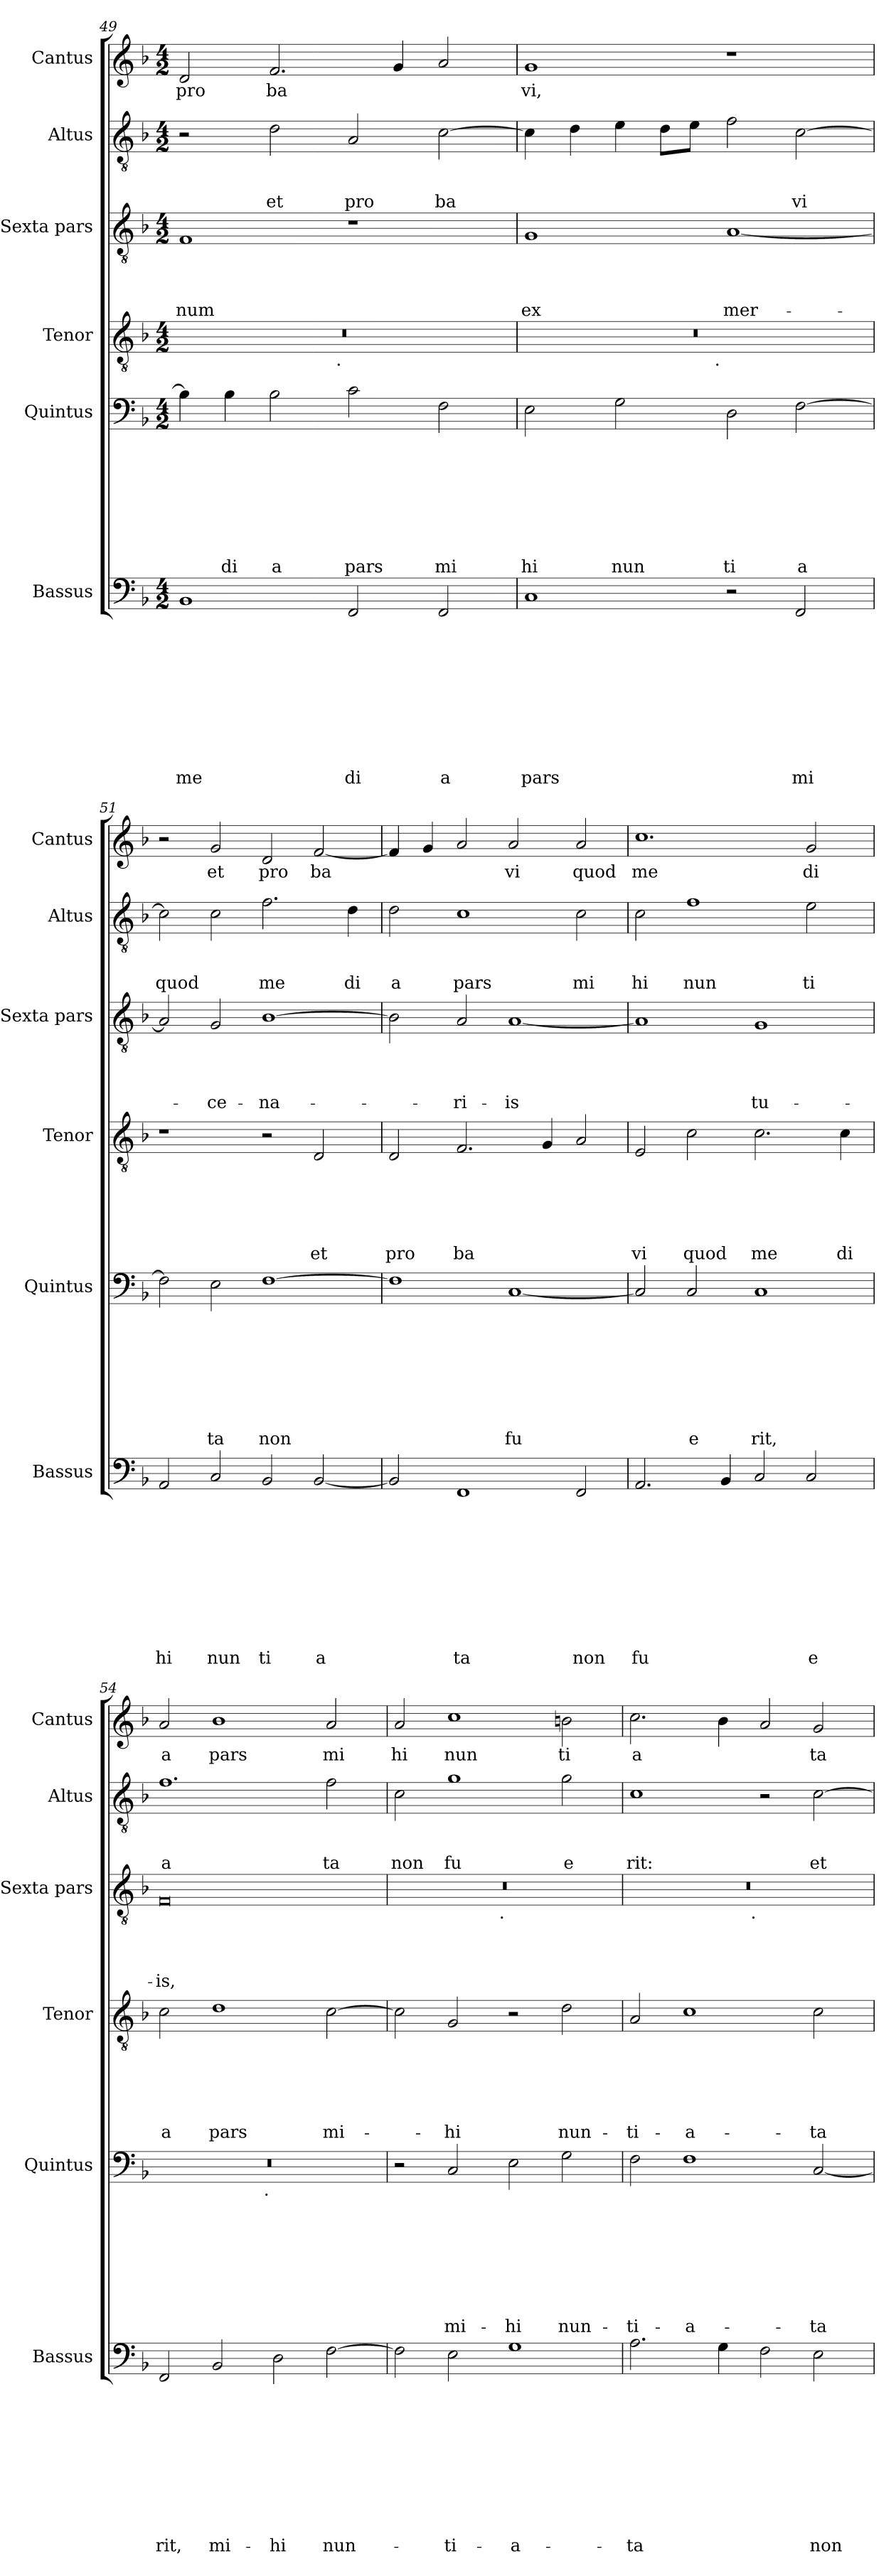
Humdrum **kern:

**kern	**text	**text	**text	**text	**text	**text	**text	**text	**text	**text	**kern	**text	**text	**text	**text	**text	**text	**text	**text	**kern	**text	**text	**text	**text	**text	**text	**kern	**text	**text	**text	**text	**kern	**text	**text	**text	**kern	**text
*part6	*part6	*part6	*part6	*part6	*part6	*part6	*part6	*part6	*part6	*part6	*part5	*part5	*part5	*part5	*part5	*part5	*part5	*part5	*part5	*part4	*part4	*part4	*part4	*part4	*part4	*part4	*part3	*part3	*part3	*part3	*part3	*part2	*part2	*part2	*part2	*part1	*part1
*staff6	*staff6	*staff6	*staff6	*staff6	*staff6	*staff6	*staff6	*staff6	*staff6	*staff6	*staff5	*staff5	*staff5	*staff5	*staff5	*staff5	*staff5	*staff5	*staff5	*staff4	*staff4	*staff4	*staff4	*staff4	*staff4	*staff4	*staff3	*staff3	*staff3	*staff3	*staff3	*staff2	*staff2	*staff2	*staff2	*staff1	*staff1
*I"Bassus	*	*	*	*	*	*	*	*	*	*	*I"Quintus	*	*	*	*	*	*	*	*	*I"Tenor	*	*	*	*	*	*	*I"Sexta pars	*	*	*	*	*I"Altus	*	*	*	*I"Cantus	*
*I'Bassus	*	*	*	*	*	*	*	*	*	*	*I'Quintus	*	*	*	*	*	*	*	*	*I'Tenor	*	*	*	*	*	*	*I'Sexta pars	*	*	*	*	*I'Altus	*	*	*	*I'Cantus	*
*clefF4	*	*	*	*	*	*	*	*	*	*	*clefF4	*	*	*	*	*	*	*	*	*clefGv2	*	*	*	*	*	*	*clefGv2	*	*	*	*	*clefGv2	*	*	*	*clefG2	*
*k[b-]	*	*	*	*	*	*	*	*	*	*	*k[b-]	*	*	*	*	*	*	*	*	*k[b-]	*	*	*	*	*	*	*k[b-]	*	*	*	*	*k[b-]	*	*	*	*k[b-]	*
*F:	*	*	*	*	*	*	*	*	*	*	*F:	*	*	*	*	*	*	*	*	*F:	*	*	*	*	*	*	*F:	*	*	*	*	*F:	*	*	*	*F:	*
*M4/2	*	*	*	*	*	*	*	*	*	*	*M4/2	*	*	*	*	*	*	*	*	*M4/2	*	*	*	*	*	*	*M4/2	*	*	*	*	*M4/2	*	*	*	*M4/2	*
=49	=49	=49	=49	=49	=49	=49	=49	=49	=49	=49	=49	=49	=49	=49	=49	=49	=49	=49	=49	=49	=49	=49	=49	=49	=49	=49	=49	=49	=49	=49	=49	=49	=49	=49	=49	=49	=49
!	!	!	!	!	!	!	!	!	!	!LO:LY:b	!	!	!	!	!	!	!	!	!	!	!	!	!	!	!	!	!	!	!	!	!LO:LY:b	!	!	!	!	!	!LO:LY:b
*	*	*	*	*	*	*	*	*	*	*	*	*	*	*	*	*	*	*	*	*^	*	*	*	*	*	*	*	*	*	*	*	*	*	*	*	*	*
1BB-	.	.	.	.	.	.	.	.	.	me	4B-\]	.	.	.	.	.	.	.	.	0r	2ryy	.	.	.	.	.	.	1F	.	.	.	-num	2r	.	.	.	2d/	pro
!	!	!	!	!	!	!	!	!	!	!	!	!	!	!	!	!	!	!	!LO:LY:b	!	!	!	!	!	!	!	!	!	!	!	!	!	!	!	!	!	!	!
.	.	.	.	.	.	.	.	.	.	.	4B-\	.	.	.	.	.	.	.	di	.	.	.	.	.	.	.	.	.	.	.	.	.	.	.	.	.	.	.
!	!	!	!	!	!	!	!	!	!	!	!	!	!	!	!	!	!	!	!LO:LY:b	!	!	!	!	!	!	!	!	!	!	!	!	!	!	!	!	!LO:LY:b	!	!LO:LY:b
.	.	.	.	.	.	.	.	.	.	.	2B-\	.	.	.	.	.	.	.	a	.	4...ryy	.	.	.	.	.	.	.	.	.	.	.	2d\	.	.	et	2.f/	ba
!	!	!	!	!	!	!	!	!	!	!	!	!	!	!	!	!	!	!	!	!	!LO:TX:b:t=.	!	!	!	!	!	!	!	!	!	!	!	!	!	!	!	!	!
.	.	.	.	.	.	.	.	.	.	.	.	.	.	.	.	.	.	.	.	.	1ryy	.	.	.	.	.	.	.	.	.	.	.	.	.	.	.	.	.
!	!	!	!	!	!	!	!	!	!	!LO:LY:b	!	!	!	!	!	!	!	!	!LO:LY:b	!	!	!	!	!	!	!	!	!	!	!	!	!	!	!	!	!LO:LY:b	!	!
2FF/	.	.	.	.	.	.	.	.	.	di	2c\	.	.	.	.	.	.	.	pars	.	.	.	.	.	.	.	.	1r	.	.	.	.	2A/	.	.	pro	.	.
.	.	.	.	.	.	.	.	.	.	.	.	.	.	.	.	.	.	.	.	.	.	.	.	.	.	.	.	.	.	.	.	.	.	.	.	.	4g/	.
!	!	!	!	!	!	!	!	!	!	!LO:LY:b	!	!	!	!	!	!	!	!	!LO:LY:b	!	!	!	!	!	!	!	!	!	!	!	!	!	!	!	!	!LO:LY:b	!	!
2FF/	.	.	.	.	.	.	.	.	.	a	2F\	.	.	.	.	.	.	.	mi	.	.	.	.	.	.	.	.	.	.	.	.	.	[>2c\	.	.	ba	2a/	.
.	.	.	.	.	.	.	.	.	.	.	.	.	.	.	.	.	.	.	.	.	32ryy	.	.	.	.	.	.	.	.	.	.	.	.	.	.	.	.	.
=50	=50	=50	=50	=50	=50	=50	=50	=50	=50	=50	=50	=50	=50	=50	=50	=50	=50	=50	=50	=50	=50	=50	=50	=50	=50	=50	=50	=50	=50	=50	=50	=50	=50	=50	=50	=50	=50	=50
!	!	!	!	!	!	!	!	!	!	!LO:LY:b	!	!	!	!	!	!	!	!	!LO:LY:b	!	!	!	!	!	!	!	!	!	!	!	!	!LO:LY:b	!	!	!	!	!	!LO:LY:b
1C	.	.	.	.	.	.	.	.	.	pars	2E\	.	.	.	.	.	.	.	hi	0r	2ryy	.	.	.	.	.	.	1G	.	.	.	ex	4c\]	.	.	.	1g	vi,
.	.	.	.	.	.	.	.	.	.	.	.	.	.	.	.	.	.	.	.	.	.	.	.	.	.	.	.	.	.	.	.	.	4d\	.	.	.	.	.
!	!	!	!	!	!	!	!	!	!	!	!	!	!	!	!	!	!	!	!LO:LY:b	!	!	!	!	!	!	!	!	!	!	!	!	!	!	!	!	!	!	!
.	.	.	.	.	.	.	.	.	.	.	2G\	.	.	.	.	.	.	.	nun	.	4...ryy	.	.	.	.	.	.	.	.	.	.	.	4e\	.	.	.	.	.
.	.	.	.	.	.	.	.	.	.	.	.	.	.	.	.	.	.	.	.	.	.	.	.	.	.	.	.	.	.	.	.	.	8d\L	.	.	.	.	.
.	.	.	.	.	.	.	.	.	.	.	.	.	.	.	.	.	.	.	.	.	.	.	.	.	.	.	.	.	.	.	.	.	8e\J	.	.	.	.	.
!	!	!	!	!	!	!	!	!	!	!	!	!	!	!	!	!	!	!	!	!	!LO:TX:b:t=.	!	!	!	!	!	!	!	!	!	!	!	!	!	!	!	!	!
.	.	.	.	.	.	.	.	.	.	.	.	.	.	.	.	.	.	.	.	.	1ryy	.	.	.	.	.	.	.	.	.	.	.	.	.	.	.	.	.
!	!	!	!	!	!	!	!	!	!	!	!	!	!	!	!	!	!	!	!LO:LY:b	!	!	!	!	!	!	!	!	!	!	!	!	!LO:LY:b	!	!	!	!	!	!
2r	.	.	.	.	.	.	.	.	.	.	2D\	.	.	.	.	.	.	.	ti	.	.	.	.	.	.	.	.	[<1A	.	.	.	mer-	2f\	.	.	.	1r	.
!	!	!	!	!	!	!	!	!	!	!LO:LY:b	!	!	!	!	!	!	!	!	!LO:LY:b	!	!	!	!	!	!	!	!	!	!	!	!	!	!	!	!	!LO:LY:b	!	!
2FF/	.	.	.	.	.	.	.	.	.	mi	[>2F\	.	.	.	.	.	.	.	a	.	.	.	.	.	.	.	.	.	.	.	.	.	[>2c\	.	.	vi	.	.
.	.	.	.	.	.	.	.	.	.	.	.	.	.	.	.	.	.	.	.	.	32ryy	.	.	.	.	.	.	.	.	.	.	.	.	.	.	.	.	.
=51	=51	=51	=51	=51	=51	=51	=51	=51	=51	=51	=51	=51	=51	=51	=51	=51	=51	=51	=51	=51	=51	=51	=51	=51	=51	=51	=51	=51	=51	=51	=51	=51	=51	=51	=51	=51	=51	=51
!	!	!	!	!	!	!	!	!	!	!LO:LY:b	!	!	!	!	!	!	!	!	!	!	!	!	!	!	!	!	!	!	!	!	!	!	!	!	!	!LO:LY:b	!	!
*	*	*	*	*	*	*	*	*	*	*	*	*	*	*	*	*	*	*	*	*v	*v	*	*	*	*	*	*	*	*	*	*	*	*	*	*	*	*	*
2AA/	.	.	.	.	.	.	.	.	.	hi	2F\]	.	.	.	.	.	.	.	.	1r	.	.	.	.	.	.	2A/]	.	.	.	.	2c\]	.	.	quod	2r	.
!	!	!	!	!	!	!	!	!	!	!LO:LY:b	!	!	!	!	!	!	!	!	!LO:LY:b	!	!	!	!	!	!	!	!	!	!	!	!LO:LY:b	!	!	!	!	!	!LO:LY:b
2C/	.	.	.	.	.	.	.	.	.	nun	2E\	.	.	.	.	.	.	.	ta	.	.	.	.	.	.	.	2G/	.	.	.	-ce-	2c\	.	.	.	2g/	et
!	!	!	!	!	!	!	!	!	!	!LO:LY:b	!	!	!	!	!	!	!	!	!LO:LY:b	!	!	!	!	!	!	!	!	!	!	!	!LO:LY:b	!	!	!	!LO:LY:b	!	!LO:LY:b
2BB-/	.	.	.	.	.	.	.	.	.	ti	[>1F	.	.	.	.	.	.	.	non	2r	.	.	.	.	.	.	[>1B-	.	.	.	-na-	2.f\	.	.	me	2d/	pro
!	!	!	!	!	!	!	!	!	!	!LO:LY:b	!	!	!	!	!	!	!	!	!	!	!	!	!	!	!	!LO:LY:b	!	!	!	!	!	!	!	!	!	!	!LO:LY:b
[<2BB-/	.	.	.	.	.	.	.	.	.	a	.	.	.	.	.	.	.	.	.	2D/	.	.	.	.	.	et	.	.	.	.	.	.	.	.	.	[<2f/	ba
!	!	!	!	!	!	!	!	!	!	!	!	!	!	!	!	!	!	!	!	!	!	!	!	!	!	!	!	!	!	!	!	!	!	!	!LO:LY:b	!	!
.	.	.	.	.	.	.	.	.	.	.	.	.	.	.	.	.	.	.	.	.	.	.	.	.	.	.	.	.	.	.	.	4d\	.	.	di	.	.
=52	=52	=52	=52	=52	=52	=52	=52	=52	=52	=52	=52	=52	=52	=52	=52	=52	=52	=52	=52	=52	=52	=52	=52	=52	=52	=52	=52	=52	=52	=52	=52	=52	=52	=52	=52	=52	=52
!	!	!	!	!	!	!	!	!	!	!	!	!	!	!	!	!	!	!	!	!	!	!	!	!	!	!LO:LY:b	!	!	!	!	!	!	!	!	!LO:LY:b	!	!
2BB-/]	.	.	.	.	.	.	.	.	.	.	1F]	.	.	.	.	.	.	.	.	2D/	.	.	.	.	.	pro	2B-\]	.	.	.	.	2d\	.	.	a	4f/]	.
.	.	.	.	.	.	.	.	.	.	.	.	.	.	.	.	.	.	.	.	.	.	.	.	.	.	.	.	.	.	.	.	.	.	.	.	4g/	.
!	!	!	!	!	!	!	!	!	!	!LO:LY:b	!	!	!	!	!	!	!	!	!	!	!	!	!	!	!	!LO:LY:b	!	!	!	!	!LO:LY:b	!	!	!	!LO:LY:b	!	!
1FF	.	.	.	.	.	.	.	.	.	ta	.	.	.	.	.	.	.	.	.	2.F/	.	.	.	.	.	ba	2A/	.	.	.	-ri-	1c	.	.	pars	2a/	.
!	!	!	!	!	!	!	!	!	!	!	!	!	!	!	!	!	!	!	!LO:LY:b	!	!	!	!	!	!	!	!	!	!	!	!LO:LY:b	!	!	!	!	!	!LO:LY:b
.	.	.	.	.	.	.	.	.	.	.	[<1C	.	.	.	.	.	.	.	fu	.	.	.	.	.	.	.	[<1A	.	.	.	-is	.	.	.	.	2a/	vi
.	.	.	.	.	.	.	.	.	.	.	.	.	.	.	.	.	.	.	.	4G/	.	.	.	.	.	.	.	.	.	.	.	.	.	.	.	.	.
!	!	!	!	!	!	!	!	!	!	!LO:LY:b	!	!	!	!	!	!	!	!	!	!	!	!	!	!	!	!	!	!	!	!	!	!	!	!	!LO:LY:b	!	!LO:LY:b
2FF/	.	.	.	.	.	.	.	.	.	non	.	.	.	.	.	.	.	.	.	2A/	.	.	.	.	.	.	.	.	.	.	.	2c\	.	.	mi	2a/	quod
=53	=53	=53	=53	=53	=53	=53	=53	=53	=53	=53	=53	=53	=53	=53	=53	=53	=53	=53	=53	=53	=53	=53	=53	=53	=53	=53	=53	=53	=53	=53	=53	=53	=53	=53	=53	=53	=53
!	!	!	!	!	!	!	!	!	!	!LO:LY:b	!	!	!	!	!	!	!	!	!	!	!	!	!	!	!	!LO:LY:b	!	!	!	!	!	!	!	!	!LO:LY:b	!	!LO:LY:b
2.AA/	.	.	.	.	.	.	.	.	.	fu	2C/]	.	.	.	.	.	.	.	.	2E/	.	.	.	.	.	vi	1A]	.	.	.	.	2c\	.	.	hi	1.cc	me
!	!	!	!	!	!	!	!	!	!	!	!	!	!	!	!	!	!	!	!LO:LY:b	!	!	!	!	!	!	!LO:LY:b	!	!	!	!	!	!	!	!	!LO:LY:b	!	!
.	.	.	.	.	.	.	.	.	.	.	2C/	.	.	.	.	.	.	.	e	2c\	.	.	.	.	.	quod	.	.	.	.	.	1f	.	.	nun	.	.
4BB-/	.	.	.	.	.	.	.	.	.	.	.	.	.	.	.	.	.	.	.	.	.	.	.	.	.	.	.	.	.	.	.	.	.	.	.	.	.
!	!	!	!	!	!	!	!	!	!	!	!	!	!	!	!	!	!	!	!LO:LY:b	!	!	!	!	!	!	!LO:LY:b	!	!	!	!	!LO:LY:b	!	!	!	!	!	!
2C/	.	.	.	.	.	.	.	.	.	.	1C	.	.	.	.	.	.	.	rit,	2.c\	.	.	.	.	.	me	1G	.	.	.	tu-	.	.	.	.	.	.
!	!	!	!	!	!	!	!	!	!	!LO:LY:b	!	!	!	!	!	!	!	!	!	!	!	!	!	!	!	!	!	!	!	!	!	!	!	!	!LO:LY:b	!	!LO:LY:b
2C/	.	.	.	.	.	.	.	.	.	e	.	.	.	.	.	.	.	.	.	.	.	.	.	.	.	.	.	.	.	.	.	2e\	.	.	ti	2g/	di
!	!	!	!	!	!	!	!	!	!	!	!	!	!	!	!	!	!	!	!	!	!	!	!	!	!	!LO:LY:b	!	!	!	!	!	!	!	!	!	!	!
.	.	.	.	.	.	.	.	.	.	.	.	.	.	.	.	.	.	.	.	4c\	.	.	.	.	.	di	.	.	.	.	.	.	.	.	.	.	.
!!LO:PB:g=z
=54	=54	=54	=54	=54	=54	=54	=54	=54	=54	=54	=54	=54	=54	=54	=54	=54	=54	=54	=54	=54	=54	=54	=54	=54	=54	=54	=54	=54	=54	=54	=54	=54	=54	=54	=54	=54	=54
!	!	!	!	!	!	!	!	!	!	!LO:LY:b	!	!	!	!	!	!	!	!	!	!	!	!	!	!	!	!LO:LY:b	!	!	!	!	!LO:LY:b	!	!	!	!LO:LY:b	!	!LO:LY:b
*	*	*	*	*	*	*	*	*	*	*	*^	*	*	*	*	*	*	*	*	*	*	*	*	*	*	*	*	*	*	*	*	*	*	*	*	*	*
2FF/	.	.	.	.	.	.	.	.	.	rit,	0r	2ryy	.	.	.	.	.	.	.	.	2c\	.	.	.	.	.	a	0F	.	.	.	-is,	1.f	.	.	a	2a/	a
!	!	!	!	!	!	!	!	!	!	!LO:LY:b	!	!	!	!	!	!	!	!	!	!	!	!	!	!	!	!	!LO:LY:b	!	!	!	!	!	!	!	!	!	!	!LO:LY:b
2BB-/	.	.	.	.	.	.	.	.	.	mi-	.	4...ryy	.	.	.	.	.	.	.	.	1d	.	.	.	.	.	pars	.	.	.	.	.	.	.	.	.	1b-	pars
!	!	!	!	!	!	!	!	!	!	!	!	!LO:TX:b:t=.	!	!	!	!	!	!	!	!	!	!	!	!	!	!	!	!	!	!	!	!	!	!	!	!	!	!
.	.	.	.	.	.	.	.	.	.	.	.	1ryy	.	.	.	.	.	.	.	.	.	.	.	.	.	.	.	.	.	.	.	.	.	.	.	.	.	.
!	!	!	!	!	!	!	!	!	!	!LO:LY:b	!	!	!	!	!	!	!	!	!	!	!	!	!	!	!	!	!	!	!	!	!	!	!	!	!	!	!	!
2D\	.	.	.	.	.	.	.	.	.	-hi	.	.	.	.	.	.	.	.	.	.	.	.	.	.	.	.	.	.	.	.	.	.	.	.	.	.	.	.
!	!	!	!	!	!	!	!	!	!	!LO:LY:b	!	!	!	!	!	!	!	!	!	!	!	!	!	!	!	!	!LO:LY:b	!	!	!	!	!	!	!	!	!LO:LY:b	!	!LO:LY:b
[>2F\	.	.	.	.	.	.	.	.	.	nun-	.	.	.	.	.	.	.	.	.	.	[>2c\	.	.	.	.	.	mi-	.	.	.	.	.	2f\	.	.	ta	2a/	mi
.	.	.	.	.	.	.	.	.	.	.	.	32ryy	.	.	.	.	.	.	.	.	.	.	.	.	.	.	.	.	.	.	.	.	.	.	.	.	.	.
=55	=55	=55	=55	=55	=55	=55	=55	=55	=55	=55	=55	=55	=55	=55	=55	=55	=55	=55	=55	=55	=55	=55	=55	=55	=55	=55	=55	=55	=55	=55	=55	=55	=55	=55	=55	=55	=55	=55
!	!	!	!	!	!	!	!	!	!	!	!	!	!	!	!	!	!	!	!	!	!	!	!	!	!	!	!	!	!	!	!	!	!	!	!	!LO:LY:b	!	!LO:LY:b
*	*	*	*	*	*	*	*	*	*	*	*v	*v	*	*	*	*	*	*	*	*	*	*	*	*	*	*	*	*^	*	*	*	*	*	*	*	*	*	*
2F\]	.	.	.	.	.	.	.	.	.	.	2r	.	.	.	.	.	.	.	.	2c\]	.	.	.	.	.	.	0r	2ryy	.	.	.	.	2c\	.	.	non	2a/	hi
!	!	!	!	!	!	!	!	!	!	!LO:LY:b	!	!	!	!	!	!	!	!	!LO:LY:b	!	!	!	!	!	!	!LO:LY:b	!	!	!	!	!	!	!	!	!	!LO:LY:b	!	!LO:LY:b
2E\	.	.	.	.	.	.	.	.	.	-ti-	2C/	.	.	.	.	.	.	.	mi-	2G/	.	.	.	.	.	-hi	.	4...ryy	.	.	.	.	1g	.	.	fu	1cc	nun
!	!	!	!	!	!	!	!	!	!	!	!	!	!	!	!	!	!	!	!	!	!	!	!	!	!	!	!	!LO:TX:b:t=.	!	!	!	!	!	!	!	!	!	!
.	.	.	.	.	.	.	.	.	.	.	.	.	.	.	.	.	.	.	.	.	.	.	.	.	.	.	.	1ryy	.	.	.	.	.	.	.	.	.	.
!	!	!	!	!	!	!	!	!	!	!LO:LY:b	!	!	!	!	!	!	!	!	!LO:LY:b	!	!	!	!	!	!	!	!	!	!	!	!	!	!	!	!	!	!	!
1G	.	.	.	.	.	.	.	.	.	-a-	2E\	.	.	.	.	.	.	.	-hi	2r	.	.	.	.	.	.	.	.	.	.	.	.	.	.	.	.	.	.
!	!	!	!	!	!	!	!	!	!	!	!	!	!	!	!	!	!	!	!LO:LY:b	!	!	!	!	!	!	!LO:LY:b	!	!	!	!	!	!	!	!	!	!LO:LY:b	!	!LO:LY:b
.	.	.	.	.	.	.	.	.	.	.	2G\	.	.	.	.	.	.	.	nun-	2d\	.	.	.	.	.	nun-	.	.	.	.	.	.	2g\	.	.	e	2b\	ti
.	.	.	.	.	.	.	.	.	.	.	.	.	.	.	.	.	.	.	.	.	.	.	.	.	.	.	.	32ryy	.	.	.	.	.	.	.	.	.	.
=56	=56	=56	=56	=56	=56	=56	=56	=56	=56	=56	=56	=56	=56	=56	=56	=56	=56	=56	=56	=56	=56	=56	=56	=56	=56	=56	=56	=56	=56	=56	=56	=56	=56	=56	=56	=56	=56	=56
!	!	!	!	!	!	!	!	!	!	!LO:LY:b	!	!	!	!	!	!	!	!	!LO:LY:b	!	!	!	!	!	!	!LO:LY:b	!	!	!	!	!	!	!	!	!	!LO:LY:b	!	!LO:LY:b
2.A\	.	.	.	.	.	.	.	.	.	-ta	2F\	.	.	.	.	.	.	.	-ti-	2A/	.	.	.	.	.	-ti-	0r	2ryy	.	.	.	.	1c	.	.	rit:	2.cc\	a
!	!	!	!	!	!	!	!	!	!	!	!	!	!	!	!	!	!	!	!LO:LY:b	!	!	!	!	!	!	!LO:LY:b	!	!	!	!	!	!	!	!	!	!	!	!
.	.	.	.	.	.	.	.	.	.	.	1F	.	.	.	.	.	.	.	-a-	1c	.	.	.	.	.	-a-	.	4...ryy	.	.	.	.	.	.	.	.	.	.
4G\	.	.	.	.	.	.	.	.	.	.	.	.	.	.	.	.	.	.	.	.	.	.	.	.	.	.	.	.	.	.	.	.	.	.	.	.	4b-\	.
!	!	!	!	!	!	!	!	!	!	!	!	!	!	!	!	!	!	!	!	!	!	!	!	!	!	!	!	!LO:TX:b:t=.	!	!	!	!	!	!	!	!	!	!
.	.	.	.	.	.	.	.	.	.	.	.	.	.	.	.	.	.	.	.	.	.	.	.	.	.	.	.	1ryy	.	.	.	.	.	.	.	.	.	.
2F\	.	.	.	.	.	.	.	.	.	.	.	.	.	.	.	.	.	.	.	.	.	.	.	.	.	.	.	.	.	.	.	.	2r	.	.	.	2a/	.
!	!	!	!	!	!	!	!	!	!	!LO:LY:b	!	!	!	!	!	!	!	!	!LO:LY:b	!	!	!	!	!	!	!LO:LY:b	!	!	!	!	!	!	!	!	!	!LO:LY:b	!	!LO:LY:b
2E\	.	.	.	.	.	.	.	.	.	non	[<2C/	.	.	.	.	.	.	.	-ta	2c\	.	.	.	.	.	-ta	.	.	.	.	.	.	[>2c\	.	.	et	2g/	ta
.	.	.	.	.	.	.	.	.	.	.	.	.	.	.	.	.	.	.	.	.	.	.	.	.	.	.	.	32ryy	.	.	.	.	.	.	.	.	.	.
*	*	*	*	*	*	*	*	*	*	*	*	*	*	*	*	*	*	*	*	*	*	*	*	*	*	*	*v	*v	*	*	*	*	*	*	*	*	*	*
=	=	=	=	=	=	=	=	=	=	=	=	=	=	=	=	=	=	=	=	=	=	=	=	=	=	=	=	=	=	=	=	=	=	=	=	=	=
*-	*-	*-	*-	*-	*-	*-	*-	*-	*-	*-	*-	*-	*-	*-	*-	*-	*-	*-	*-	*-	*-	*-	*-	*-	*-	*-	*-	*-	*-	*-	*-	*-	*-	*-	*-	*-	*-
